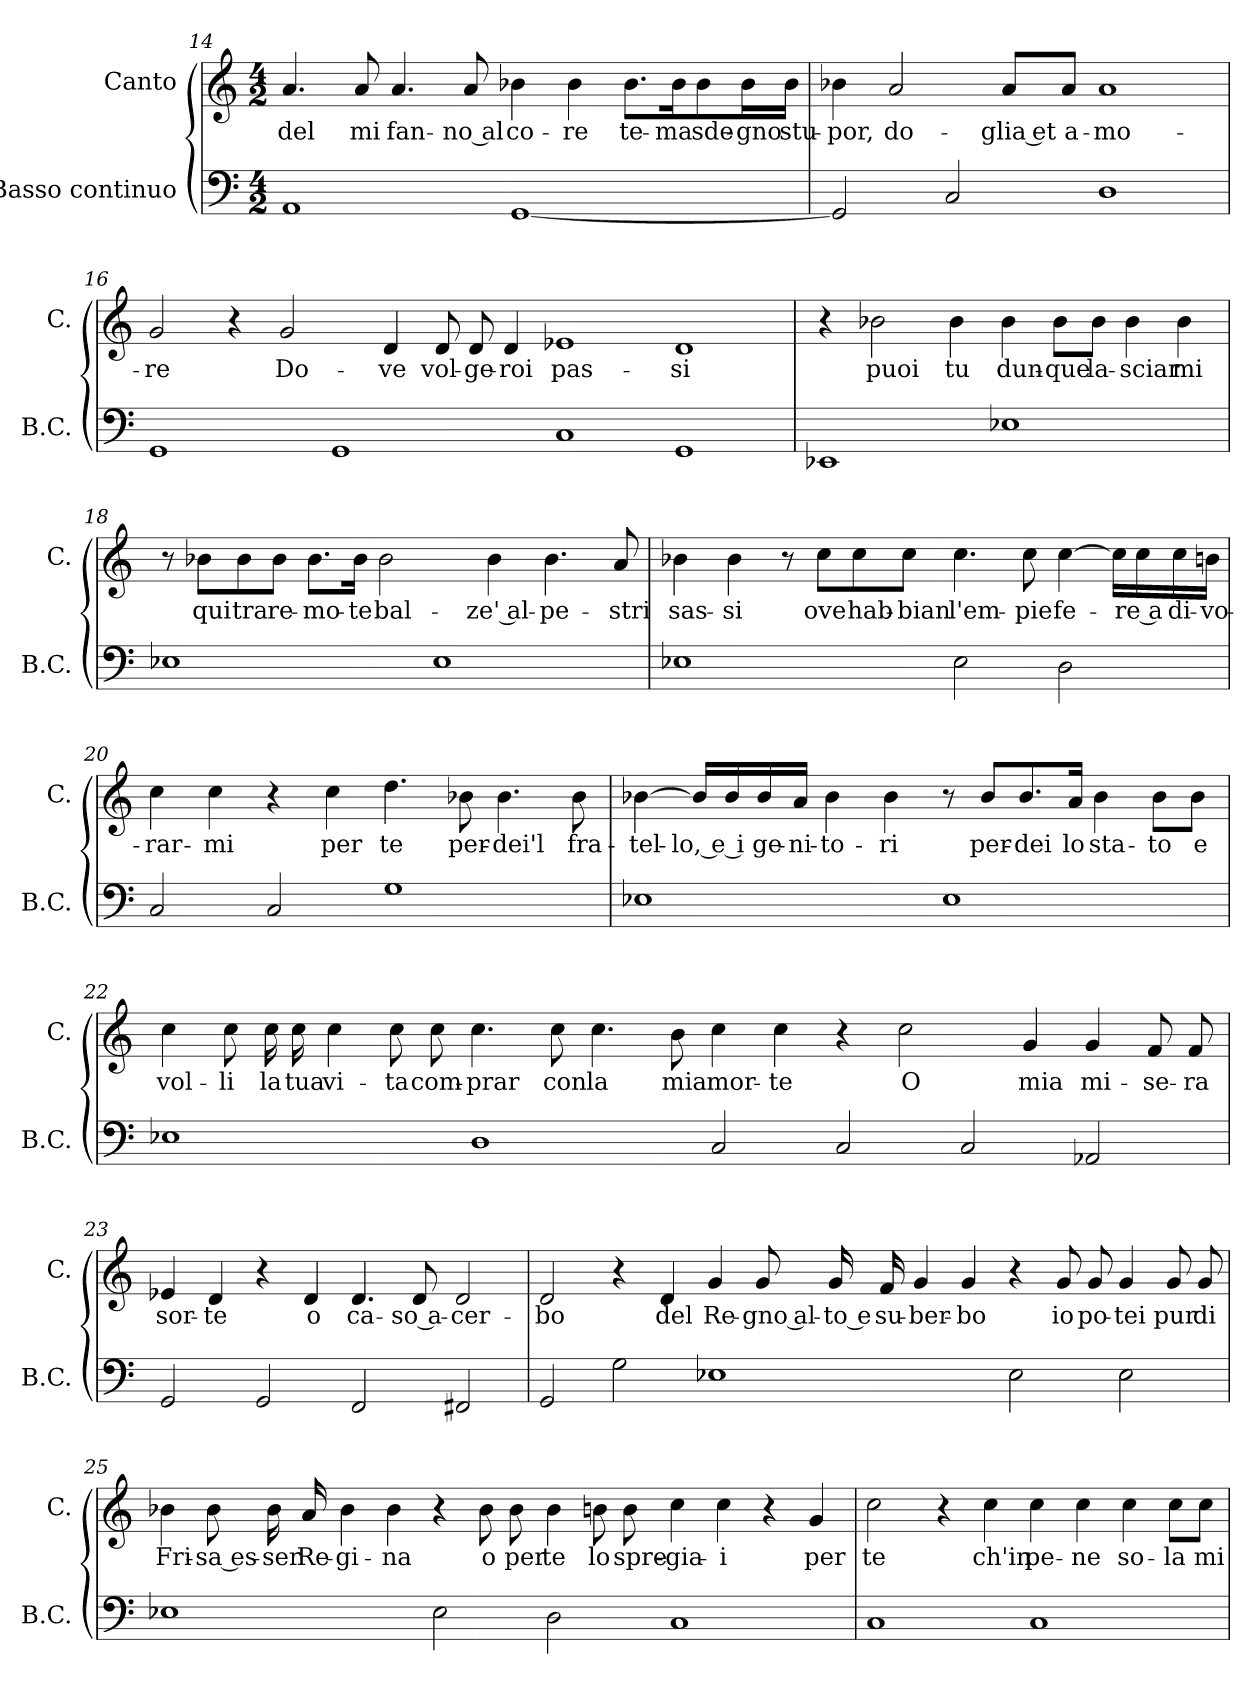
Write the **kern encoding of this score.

**kern	**kern	**text
*part2	*part1	*part1
*staff2	*staff1	*staff1
*I"Basso continuo	*I"Canto	*
*I'B.C.	*I'C.	*
!!LO:LB:g=z
*clefF4	*clefG2	*
*k[]	*k[]	*
*C:	*C:	*
*M4/2	*M4/2	*
=14	=14	=14
1AA	4.a/	-del
.	8a/	mi
.	4.a/	fan-
.	8a/	-no al
[1GG	4b-X\	co-
.	4b-\	-re
.	8.b-\L	te-
.	16b-\K	-ma
.	8b-\	sde-
.	16b-\L	-gno
.	16b-\JJ	stu-
=15	=15	=15
2GG/]	4b-X\	-por,
.	2a/	do-
2C/	.	.
.	8a/L	-glia et
.	8a/J	a-
1D	1a	-mo-
!!LO:LB:g=z
=16	=16	=16
1GG	2g/	-re
.	4r	.
.	2g/	Do-
1GG	.	.
.	4d/	-ve
.	8d/	vol-
.	8d/	-ge-
.	4d/	-roi
1C	1e-X	pas-
1GG	1d	-si
=17	=17	=17
1EE-X	4r	.
.	2b-X\	puoi
.	4b-\	tu
1E-X	4b-\	dun-
.	8b-\L	-que
.	8b-\J	la-
.	4b-\	-sciar
.	4b-\	mi
!!LO:PB:g=z
=18	=18	=18
1E-X	8r	.
.	8b-X\L	qui
.	8b-\	tra
.	8b-\J	re-
.	8.b-\L	-mo-
.	16b-\Jk	-te
.	2b-\	bal-
1E-	.	.
.	4b-\	-ze' al-
.	4.b-\	-pe-
.	8a/	-stri
=19	=19	=19
1E-X	4b-X\	sas-
.	4b-\	-si
.	8r	.
.	8cc\L	ove
.	8cc\	hab-
.	8cc\J	-bian
2E-\	4.cc\	l'em-
.	8cc\	-pie
2D\	[4cc\	fe-
.	16cc\LL]	.
.	16cc\	re a
.	16cc\	di-
.	16bn\JJ	-vo-
!!LO:LB:g=z
=20	=20	=20
2C/	4cc\	-rar-
.	4cc\	-mi
2C/	4r	.
.	4cc\	per
1G	4.dd\	te
.	8b-X\	per-
.	4.b-\	-dei'l
.	8b-\	fra-
=21	=21	=21
1E-X	[4b-X\	-tel-
.	16b-/LL]	-lo, e i
.	16b-/	.
.	16b-/	-ge-
.	16a/JJ	-ni-
.	4b-\	-to-
.	4b-\	-ri
1E-	8r	.
.	8b-/L	per-
.	8.b-/	-dei
.	16a/Jk	lo
.	4b-\	sta-
.	8b-\L	-to
.	8b-\J	e
!!LO:LB:g=z
=22	=22	=22
1E-X	4cc\	vol-
.	8cc\	-li
.	16cc\	la
.	16cc\	tua
.	4cc\	vi-
.	8cc\	-ta
.	8cc\	com-
1D	4.cc\	-prar
.	8cc\	con
.	4.cc\	la
.	8b\	mia
2C/	4cc\	mor-
.	4cc\	-te
2C/	4r	.
.	2cc\	O
2C/	.	.
.	4g/	mia
2AA-X/	4g/	mi-
.	8f/	-se-
.	8f/	-ra
!!LO:LB:g=z
=23	=23	=23
2GG/	4e-X/	sor-
.	4d/	-te
2GG/	4r	.
.	4d/	o
2FF/	4.d/	ca-
.	8d/	-so a-
2FF#X/	2d/	-cer-
=24	=24	=24
2GG/	2d/	-bo
2G\	4r	.
.	4d/	del
1E-X	4g/	Re-
.	8g/	-gno al-
.	16g/	-to e
.	16f/	su-
.	4g/	-ber-
.	4g/	-bo
2E-\	4r	.
.	8g/	io
.	8g/	po-
2E-\	4g/	-tei
.	8g/	pur
.	8g/	di
!!LO:LB:g=z
=25	=25	=25
1E-X	4b-X\	Fri-
.	8b-\	-sa es-
.	16b-\	-ser
.	16a/	Re-
.	4b-\	-gi-
.	4b-\	-na
2E-\	4r	.
.	8b-\	o
.	8b-\	per
2D\	4b-\	te
.	8bn\	lo
.	8b\	spre-
1C	4cc\	-gia-
.	4cc\	-i
.	4r	.
.	4g/	per
=26	=26	=26
1C	2cc\	te
.	4r	.
.	4cc\	ch'in
1C	4cc\	pe-
.	4cc\	-ne
.	4cc\	so-
.	8cc\L	-la
.	8cc\J	mi
=	=	=
*-	*-	*-
